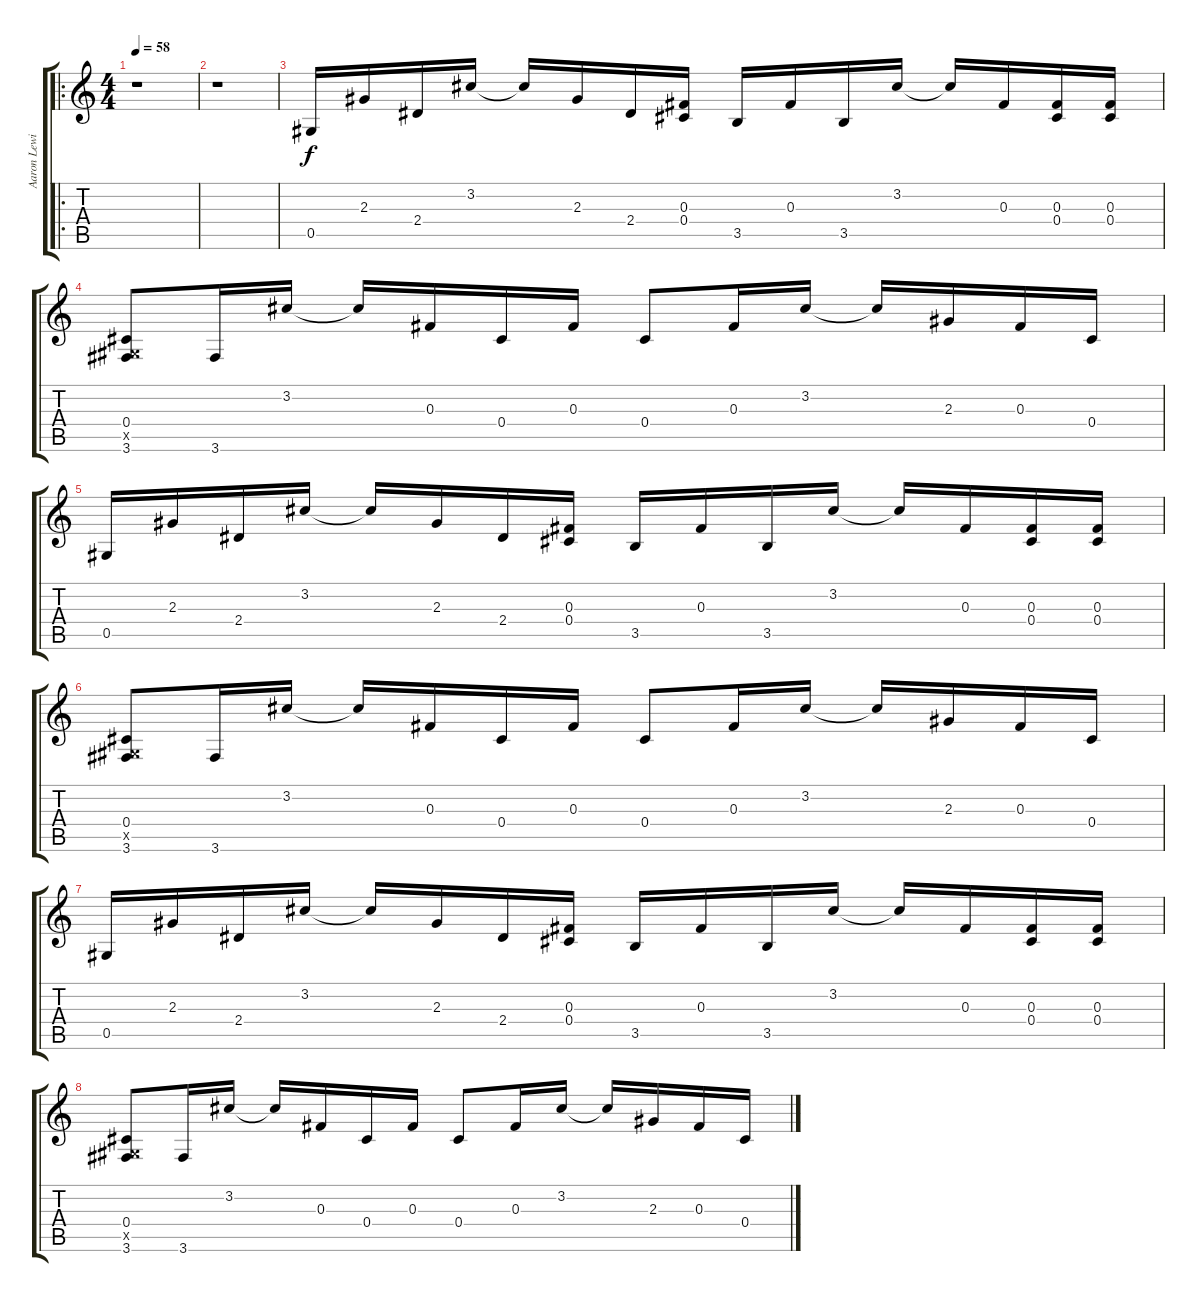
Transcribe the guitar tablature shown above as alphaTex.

\track ("Aaron Lewis (Acoustic Guitar)" "Aaron Lewi") {instrument acousticguitarnylon}
\staff {score tabs}
\tuning (Eb4 Bb3 Gb3 Db3 Ab2 Eb2) {hide}
\ro
\ts (4 4)
\tempo 58
\clef g2
\ks c
r.1{dy f instrument acousticguitarnylon} |
r.1 |
0.5.16 2.3.16 2.4.16 3.2.16 3.2{t}.16 2.3.16 2.4.16 (0.3 0.4).16 3.5.16 0.3.16 3.5.16 3.2.16 3.2{t}.16 0.3.16 (0.3 0.4).16 (0.3 0.4).16 |
(0.4 0.5{x} 3.6).8 3.6.16 3.2.16 3.2{t}.16 0.3.16 0.4.16 0.3.16 0.4.8 0.3.16 3.2.16 3.2{t}.16 2.3.16 0.3.16 0.4.16 |
0.5.16 2.3.16 2.4.16 3.2.16 3.2{t}.16 2.3.16 2.4.16 (0.3 0.4).16 3.5.16 0.3.16 3.5.16 3.2.16 3.2{t}.16 0.3.16 (0.3 0.4).16 (0.3 0.4).16 |
(0.4 0.5{x} 3.6).8 3.6.16 3.2.16 3.2{t}.16 0.3.16 0.4.16 0.3.16 0.4.8 0.3.16 3.2.16 3.2{t}.16 2.3.16 0.3.16 0.4.16 |
0.5.16 2.3.16 2.4.16 3.2.16 3.2{t}.16 2.3.16 2.4.16 (0.3 0.4).16 3.5.16 0.3.16 3.5.16 3.2.16 3.2{t}.16 0.3.16 (0.3 0.4).16 (0.3 0.4).16 |
(0.4 0.5{x} 3.6).8 3.6.16 3.2.16 3.2{t}.16 0.3.16 0.4.16 0.3.16 0.4.8 0.3.16 3.2.16 3.2{t}.16 2.3.16 0.3.16 0.4.16
